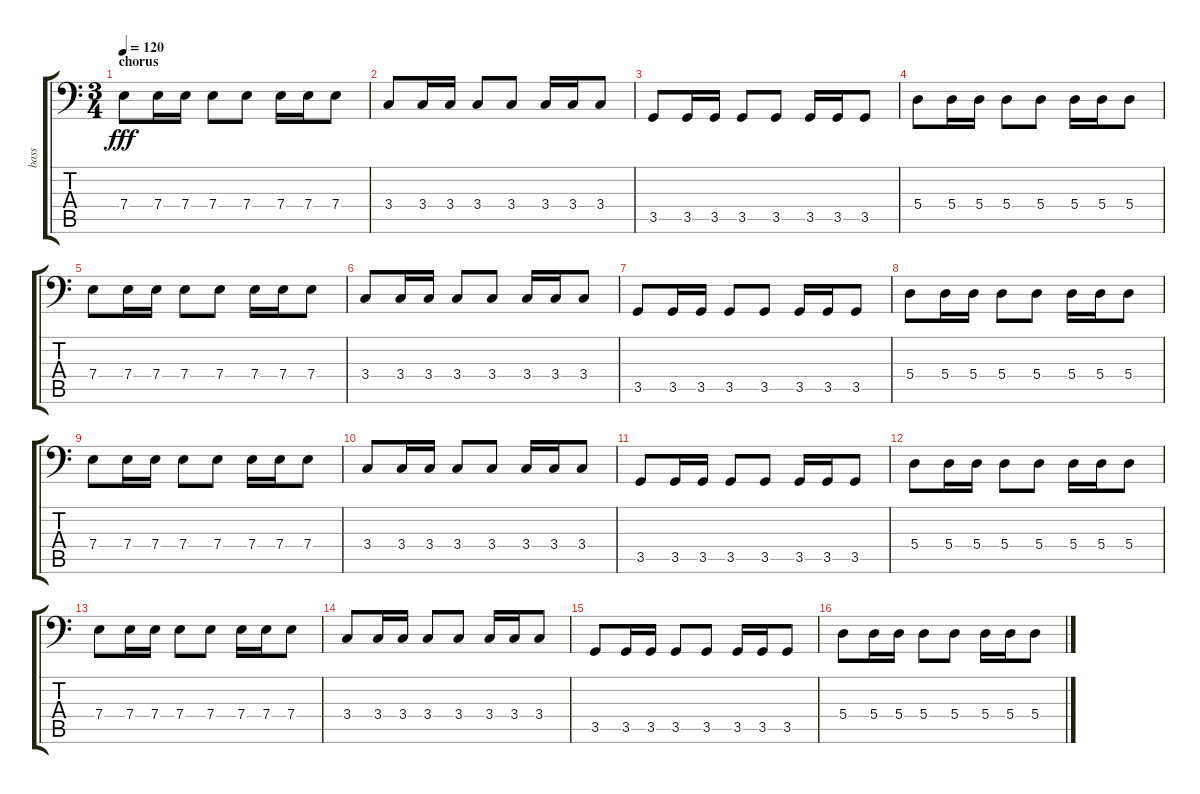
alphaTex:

\track ("bass" "bass") {instrument electricbassfinger}
\staff {score tabs}
\tuning (C3 G2 D2 A1 E1 B0) {hide}
\ts (3 4)
\section ("" "chorus")
\tempo 120
\clef f4
\ks c
7.4.8{dy fff} 7.4.16 7.4.16 7.4.8 7.4.8 7.4.16 7.4.16 7.4.8 |
3.4.8 3.4.16 3.4.16 3.4.8 3.4.8 3.4.16 3.4.16 3.4.8 |
3.5.8 3.5.16 3.5.16 3.5.8 3.5.8 3.5.16 3.5.16 3.5.8 |
5.4.8 5.4.16 5.4.16 5.4.8 5.4.8 5.4.16 5.4.16 5.4.8 |
7.4.8 7.4.16 7.4.16 7.4.8 7.4.8 7.4.16 7.4.16 7.4.8 |
3.4.8 3.4.16 3.4.16 3.4.8 3.4.8 3.4.16 3.4.16 3.4.8 |
3.5.8 3.5.16 3.5.16 3.5.8 3.5.8 3.5.16 3.5.16 3.5.8 |
5.4.8 5.4.16 5.4.16 5.4.8 5.4.8 5.4.16 5.4.16 5.4.8 |
7.4.8 7.4.16 7.4.16 7.4.8 7.4.8 7.4.16 7.4.16 7.4.8 |
3.4.8 3.4.16 3.4.16 3.4.8 3.4.8 3.4.16 3.4.16 3.4.8 |
3.5.8 3.5.16 3.5.16 3.5.8 3.5.8 3.5.16 3.5.16 3.5.8 |
5.4.8 5.4.16 5.4.16 5.4.8 5.4.8 5.4.16 5.4.16 5.4.8 |
7.4.8 7.4.16 7.4.16 7.4.8 7.4.8 7.4.16 7.4.16 7.4.8 |
3.4.8 3.4.16 3.4.16 3.4.8 3.4.8 3.4.16 3.4.16 3.4.8 |
3.5.8 3.5.16 3.5.16 3.5.8 3.5.8 3.5.16 3.5.16 3.5.8 |
5.4.8 5.4.16 5.4.16 5.4.8 5.4.8 5.4.16 5.4.16 5.4.8
